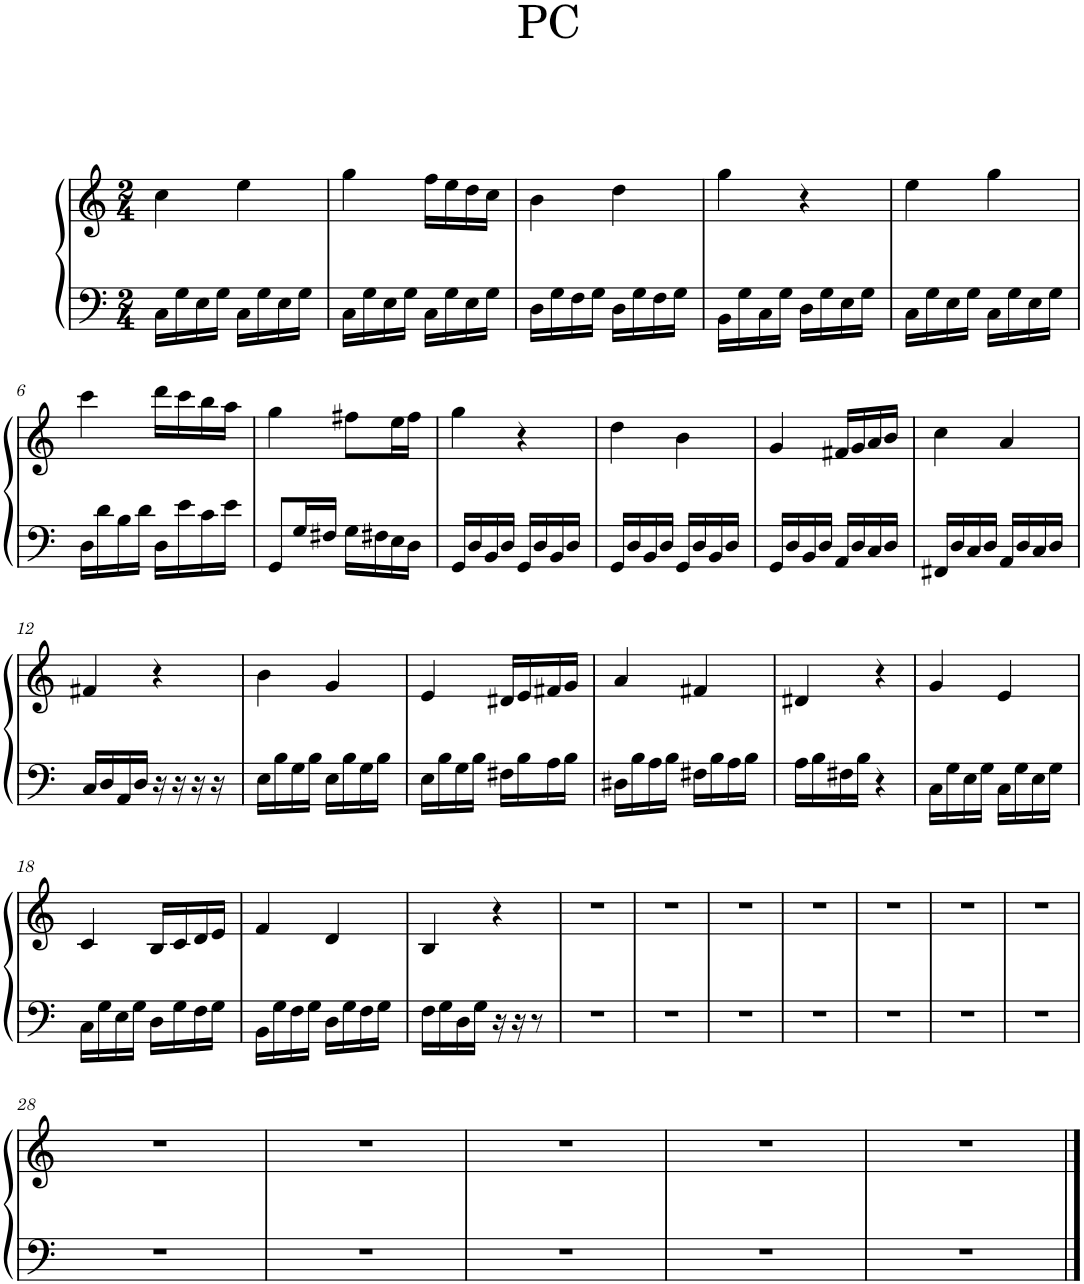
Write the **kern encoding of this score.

**kern	**kern
*part1	*part1
*staff2	*staff1
*I"Piano	*
*I'Pia.	*
*clefF4	*clefG2
*k[]	*k[]
*M2/4	*M2/4
=1	=1
16C\LL	4cc\
16G\	.
16E\	.
16G\JJ	.
16C\LL	4ee\
16G\	.
16E\	.
16G\JJ	.
=2	=2
16C\LL	4gg\
16G\	.
16E\	.
16G\JJ	.
16C\LL	16ff\LL
16G\	16ee\
16E\	16dd\
16G\JJ	16cc\JJ
=3	=3
16D\LL	4b\
16G\	.
16F\	.
16G\JJ	.
16D\LL	4dd\
16G\	.
16F\	.
16G\JJ	.
=4	=4
16BB\LL	4gg\
16G\	.
16C\	.
16G\JJ	.
16D\LL	4r
16G\	.
16E\	.
16G\JJ	.
=5	=5
16C\LL	4ee\
16G\	.
16E\	.
16G\JJ	.
16C\LL	4gg\
16G\	.
16E\	.
16G\JJ	.
!!LO:LB:g=z
=6	=6
16D\LL	4ccc\
16d\	.
16B\	.
16d\JJ	.
16D\LL	16ddd\LL
16e\	16ccc\
16c\	16bb\
16e\JJ	16aa\JJ
=7	=7
8GG/L	4gg\
16G/L	.
16F#X/JJ	.
16G\LL	8ff#X\L
16F#X\	.
16E\	16ee\L
16D\JJ	16ff#\JJ
=8	=8
16GG/LL	4gg\
16D/	.
16BB/	.
16D/JJ	.
16GG/LL	4r
16D/	.
16BB/	.
16D/JJ	.
=9	=9
16GG/LL	4dd\
16D/	.
16BB/	.
16D/JJ	.
16GG/LL	4b\
16D/	.
16BB/	.
16D/JJ	.
=10	=10
16GG/LL	4g/
16D/	.
16BB/	.
16D/JJ	.
16AA/LL	16f#X/LL
16D/	16g/
16C/	16a/
16D/JJ	16b/JJ
=11	=11
16FF#X/LL	4cc\
16D/	.
16C/	.
16D/JJ	.
16AA/LL	4a/
16D/	.
16C/	.
16D/JJ	.
!!LO:LB:g=z
=12	=12
16C/LL	4f#X/
16D/	.
16AA/	.
16D/JJ	.
16r	4r
16r	.
16r	.
16r	.
=13	=13
16E\LL	4b\
16B\	.
16G\	.
16B\JJ	.
16E\LL	4g/
16B\	.
16G\	.
16B\JJ	.
=14	=14
16E\LL	4e/
16B\	.
16G\	.
16B\JJ	.
16F#X\LL	16d#X/LL
16B\	16e/
16A\	16f#X/
16B\JJ	16g/JJ
=15	=15
16D#X\LL	4a/
16B\	.
16A\	.
16B\JJ	.
16F#X\LL	4f#X/
16B\	.
16A\	.
16B\JJ	.
=16	=16
16A\LL	4d#X/
16B\	.
16F#X\	.
16B\JJ	.
4r	4r
=17	=17
16C\LL	4g/
16G\	.
16E\	.
16G\JJ	.
16C\LL	4e/
16G\	.
16E\	.
16G\JJ	.
!!LO:LB:g=z
=18	=18
16C\LL	4c/
16G\	.
16E\	.
16G\JJ	.
16D\LL	16B/LL
16G\	16c/
16F\	16d/
16G\JJ	16e/JJ
=19	=19
16BB\LL	4f/
16G\	.
16F\	.
16G\JJ	.
16D\LL	4d/
16G\	.
16F\	.
16G\JJ	.
=20	=20
16F\LL	4B/
16G\	.
16D\	.
16G\JJ	.
16r	4r
16r	.
8r	.
=21	=21
2r	2r
=22	=22
2r	2r
=23	=23
2r	2r
=24	=24
2r	2r
=25	=25
2r	2r
=26	=26
2r	2r
=27	=27
2r	2r
!!LO:LB:g=z
=28	=28
2r	2r
=29	=29
2r	2r
=30	=30
2r	2r
=31	=31
2r	2r
=32	=32
2r	2r
==	==
*-	*-
